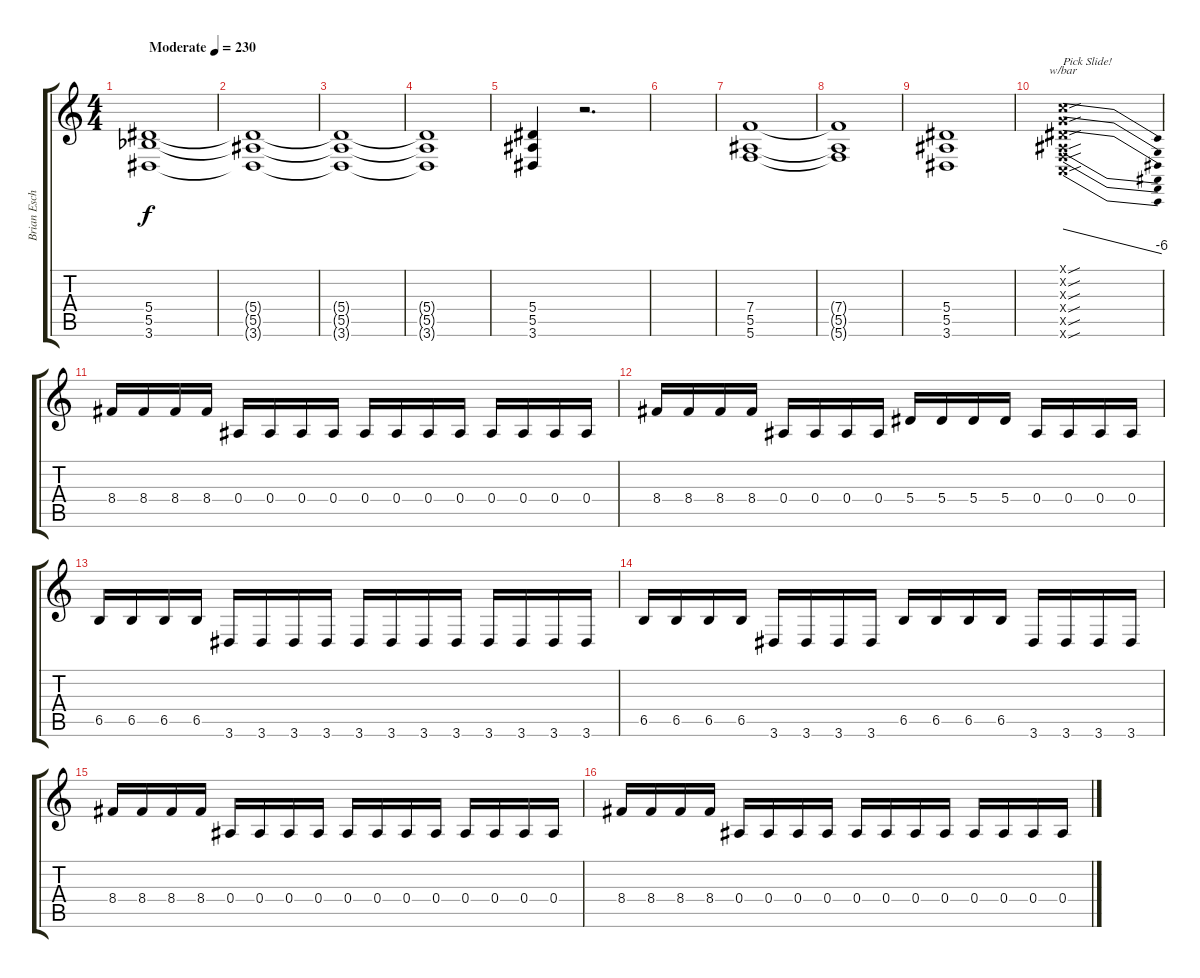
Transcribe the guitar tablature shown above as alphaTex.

\track ("Brian Eschbach (Probably)" "Brian Esch") {instrument distortionguitar}
\staff {score tabs}
\tuning (C4 G3 Eb3 Bb2 F2 C2) {hide}
\ts (4 4)
\tempo (230 "Moderate")
\clef g2
\ks c
(5.4 5.5{acc b} 3.6).1{dy f instrument distortionguitar} |
(5.4{t} 5.5{t} 3.6{t}).1 |
(5.4{t} 5.5{t} 3.6{t}).1 |
(5.4{t} 5.5{t} 3.6{t}).1 |
(5.4 5.5 3.6).4 r.2{d} |
|
(7.4 5.5 5.6).1 |
(7.4{t} 5.5{t} 5.6{t}).1 |
(5.4 5.5 3.6).1 |
(0.1{sou x} 0.2{sou x} 0.3{sou x} 0.4{sou x} 0.5{sou x} 0.6{sou x}).1{tbe (dive default 0 0 60 -24) txt "Pick Slide!"} |
8.4.16 8.4.16 8.4.16 8.4.16 0.4.16 0.4.16 0.4.16 0.4.16 0.4.16 0.4.16 0.4.16 0.4.16 0.4.16 0.4.16 0.4.16 0.4.16 |
8.4.16 8.4.16 8.4.16 8.4.16 0.4.16 0.4.16 0.4.16 0.4.16 5.4.16 5.4.16 5.4.16 5.4.16 0.4.16 0.4.16 0.4.16 0.4.16 |
6.5.16 6.5.16 6.5.16 6.5.16 3.6.16 3.6.16 3.6.16 3.6.16 3.6.16 3.6.16 3.6.16 3.6.16 3.6.16 3.6.16 3.6.16 3.6.16 |
6.5.16 6.5.16 6.5.16 6.5.16 3.6.16 3.6.16 3.6.16 3.6.16 6.5.16 6.5.16 6.5.16 6.5.16 3.6.16 3.6.16 3.6.16 3.6.16 |
8.4.16 8.4.16 8.4.16 8.4.16 0.4.16 0.4.16 0.4.16 0.4.16 0.4.16 0.4.16 0.4.16 0.4.16 0.4.16 0.4.16 0.4.16 0.4.16 |
8.4.16 8.4.16 8.4.16 8.4.16 0.4.16 0.4.16 0.4.16 0.4.16 0.4.16 0.4.16 0.4.16 0.4.16 0.4.16 0.4.16 0.4.16 0.4.16
